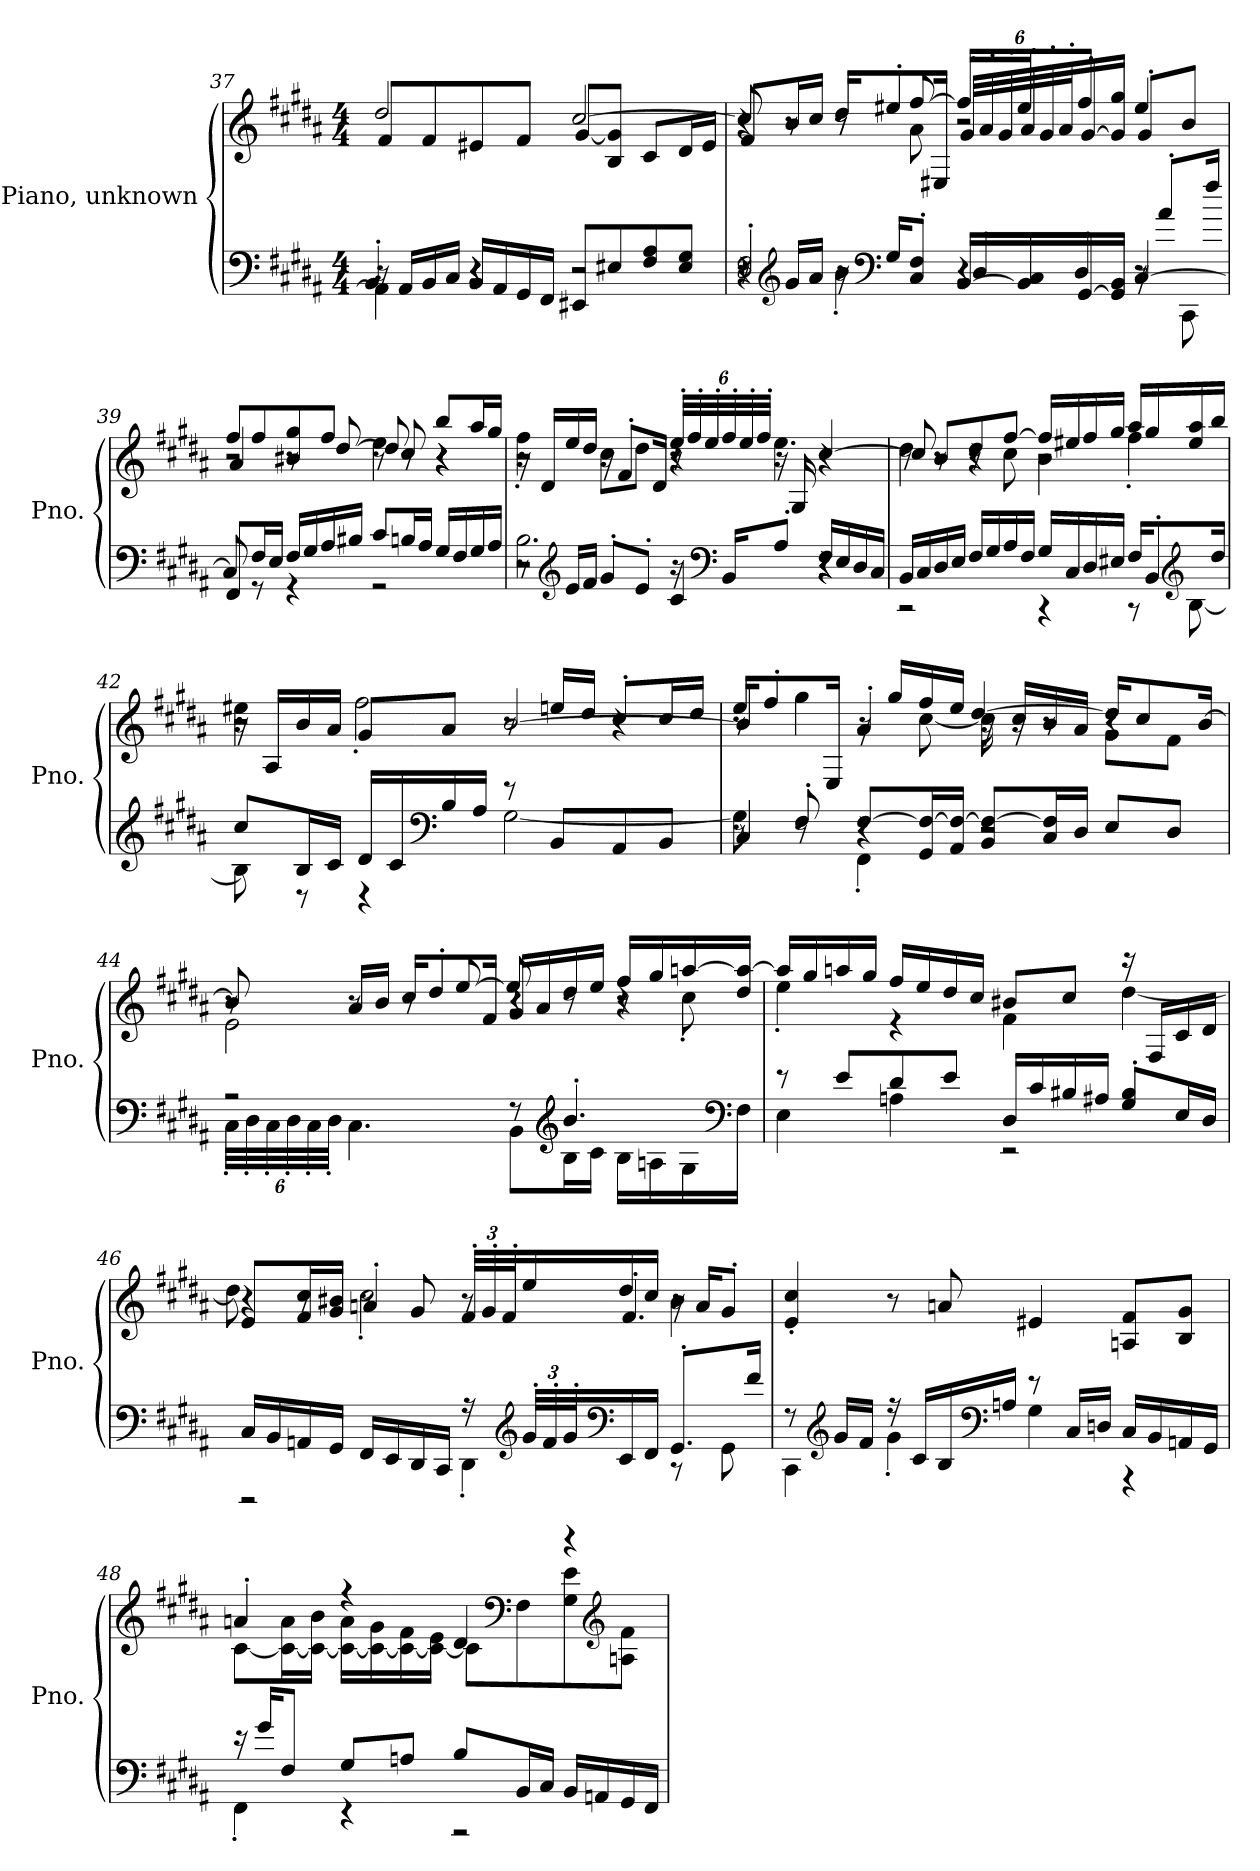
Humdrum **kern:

**kern	**kern
*part1	*part1
*staff2	*staff1
*I"Piano, unknown	*
*I'Pno.	*
!!LO:LB:g=z
*clefF4	*clefG2
*k[f#c#g#d#a#]	*k[f#c#g#d#a#]
*M4/4	*M4/4
=37	=37
*^	*^
*	*^	*	*
16r	4AA#\]	4BB'/	2dd#/	8f#/L
16AA#/LL	.	.	.	.
16BB/	.	.	.	8f#/
16C#/JJ	.	.	.	.
16BB/LL	4r	4r	.	8e#X/
16AA#/	.	.	.	.
16GG#/	.	.	.	8f#/J
16FF#/JJ	.	.	.	.
8EE#X/L	2r	2r	[2cc#/	[8g#/L
8E#X/	.	.	.	8B/ 8g#/]J
8F#/ 8A#/	.	.	.	8c#/L
8E#/ 8G#/J	.	.	.	16d#/L
.	.	.	.	16e#/JJ
=38	=38	=38	=38	=38
*	*	*	*	*^
8r	4r	2D#/' 2F#/'	8cc#/]	4r	8f#/L
*clefG2	*	*	*	*	*
16g#/LL	.	.	8r	.	16b/L
16a#/JJ	.	.	.	.	16cc#/JJ
16r	4b'\	.	8r	8r	16dd#/KL
*clefF4	*	*	*	*	*
16G#/KL	.	.	.	.	8ee#X'/
8C#/' 8F#/'J	.	.	[8ff#/	8a#\	.
.	.	.	.	.	16E#X/Jk
*	*	*	*	*	*Xbrackettup
[16BB/LL	4r	8D#'/L	16ff#/LL]	2r	48g#'/LLL
.	.	.	.	.	48a#'/
.	.	.	.	.	48g#'/
16BB/] 16C#/	.	.	16ee#/J	.	48a#'/
.	.	.	.	.	48g#'/
.	.	.	.	.	48a#'/J
[16GG#/	.	8D#'/J	8ff#'/J	.	[16g#/
16GG#/] 16BB/JJ	.	.	.	.	16g#/] 16gg#/JJ
16r	8r	[4C#/	4ee#/	.	8g#'/L
8a#'/L	.	.	.	.	.
.	8CC#\	.	.	.	8b/J
16ff#/Jk	.	.	.	.	.
*	*v	*v	*	*	*
!!LO:PB:g=z	!!	!!
=39	=39	=39	=39	=39
8FF#/L	8C#/]	8ff#/L	2r	4a#/
16F#/L	8r	8ff#/	.	.
16E/JJ	.	.	.	.
16F#/LL	4r	8b#X/ 8gg#/	.	8r
16G#/	.	.	.	.
16A#/	.	8ff#/J	.	[8dd#/
16B#X/JJ	.	.	.	.
8c#/L	2r	8r	4ee\	8dd#/]
16Bn/L	.	8cc#/	.	8r
16A#/JJ	.	.	.	.
16G#/LL	.	8bb/L	4r	4r
16F#/	.	.	.	.
16G#/	.	16aa#/L	.	.
16A#/JJ	.	16gg#/JJ	.	.
=40	=40	=40	=40	=40
*	*^	*	*	*
2r	2.B\	8r	16r	4ff#'\	2r
.	.	.	16d#/LL	.	.
*clefG2	*	*	*	*	*
.	.	16e/LL	16ee/	.	.
.	.	16f#/JJ	16dd#/JJ	.	.
.	.	8g#'/L	16r	8cc#\L	.
.	.	.	8f#'/L	.	.
.	.	8e'/J	.	8dd#\J	.
.	.	.	16d#/Jk	.	.
4c#/	.	16r	48ee'/LLL	8r	4r
.	.	.	48ff#'/	.	.
.	.	.	48ee'/	.	.
*clefF4	*	*	*	*	*
.	.	16BB/KL	48ff#'/	.	.
.	.	.	48ee'/	.	.
.	.	.	48ff#'/JJJ	.	.
.	.	8A#'/J	16r	4.ee\	.
.	.	.	16G#/	.	.
4r	4r	16F#/LL	4r	.	[4cc#/
.	.	16E/	.	.	.
.	.	16D#/	.	.	.
.	.	16C#/JJ	.	.	.
*	*v	*v	*	*	*
!!LO:LB:g=z	!!	!!
=41	=41	=41	=41	=41
16BB/LL	2r	8r	4dd#\	8cc#/]
16C#/	.	.	.	.
16D#/	.	8b/L	.	8r
16E/JJ	.	.	.	.
16F#/LL	.	8dd#/	8r	4r
16G#/	.	.	.	.
16A#/	.	[8ff#/J	8cc#\	.
16F#/JJ	.	.	.	.
16G#/LL	4r	16ff#/LL]	4b\	2r
16C#/	.	16ee#X/	.	.
16D#/	.	16ff#/	.	.
16E#X/JJ	.	16gg#/JJ	.	.
16F#/KL	8r	16aa#/LL	4ff#'\	.
8BB'/	.	16gg#/	.	.
*clefG2	*	*	*	*
.	[8B\	16ee#/ 16aa#/	.	.
16dd#/Jk	.	16bb/JJ	.	.
=42	=42	=42	=42	=42
8cc#/L	8B\]	16r	4ee#X\	2r
.	.	16A#/LL	.	.
16B/L	8r	16b/	.	.
16c#/JJ	.	16a#/JJ	.	.
16d#/LL	4r	8g#/L	2ff#'\	.
16c#/	.	.	.	.
*clefF4	*	*	*	*
16B/	.	8a#/J	.	.
16A#/JJ	.	.	.	.
8r	[2G#\	8r	.	[2b/
8BB/L	.	16een/LL	.	.
.	.	16dd#/JJ	.	.
8AA#/	.	8cc#'/L	4r	.
8BB/J	.	16cc#/L	.	.
.	.	16dd#/JJ	.	.
!!LO:LB:g=z	!!	!!
=43	=43	=43	=43	=43
*	*^	*	*	*
8r	8G#\]	4C#/	16ee/KL	8r	4b/]
.	.	.	8ff#'/	.	.
8F#'/	8r	.	.	4gg#\	.
.	.	.	16E/Jk	.	.
[8F#/L	4FF#'\	4r	16r	.	4a#'/
.	.	.	16gg#/LL	.	.
16GG#/ 16F#/_L	.	.	16ff#/	[8cc#\	.
16AA#/ 16F#/_JJ	.	.	16ee/JJ	.	.
8BB/ 8F#/_L	2r	2r	16r	16cc#\]	[4dd#/
.	.	.	16cc#/LL	16r	.
16C#/ 16F#/]L	.	.	16b/	8r	.
16D#/JJ	.	.	16a#/JJ	.	.
8E/L	.	.	4r	8g#\L	16dd#/KL]
.	.	.	.	.	8cc#/
8D#/J	.	.	.	8f#\J	.
.	.	.	.	.	[16b/Jk
*	*v	*v	*	*	*
!!LO:LB:g=z	!!	!!
=44	=44	=44	=44	=44
*	*Xbrackettup	*	*	*
2r	48C#'\LLL	8r	2e\	8b/]
.	48D#'\	.	.	.
.	48C#'\	.	.	.
.	48D#'\	.	.	.
.	48C#'\	.	.	.
.	48D#'\JJJ	.	.	.
.	4.C#\	16a#/LL	.	8r
.	.	16b/JJ	.	.
.	.	16cc#/KL	.	8r
.	.	8dd#'/	.	.
.	.	.	.	[8ee/
.	.	16f#/Jk	.	.
8r	8BB\L	16g#/LL	4r	8ee/]
.	.	16a#/	.	.
*clefG2	*	*	*	*
4.b'/	16B\L	16dd#/	.	8r
.	16c#\JJ	16ee/JJ	.	.
.	16B\LL	16ff#/LL	8r	4r
.	16An\	16gg#/	.	.
.	16G#\	[16aan/	8cc#'\	.
*clefF4	*	*	*	*
.	16F#\JJ	16dd#/ 16aa/_JJ	.	.
*	*	*	*v	*v
!!LO:LB:g=z
=45	=45	=45	=45
8r	4E\	16aa/LL]	4ee'\
.	.	16gg#/	.
8e/L	.	16aan/	.
.	.	16gg#/JJ	.
8d#/	4An\	16ff#/LL	4r
.	.	16ee/	.
8e/J	.	16dd#/	.
.	.	16cc#/JJ	.
16D#/LL	2r	8b#X/L	4f#\
16c#/	.	.	.
16B#X/	.	8cc#/J	.
16A#X/JJ	.	.	.
8G#/' 8B#/'L	.	16r	[4dd#\
.	.	16F#/LL	.
16E/L	.	16c#/	.
16D#/JJ	.	16d#/JJ	.
!!LO:LB:g=z
=46	=46	=46	=46
*	*	*	*^
16C#/LL	2r	8e/L	8dd#\]	4r
16BB/	.	.	.	.
16AAn/	.	16f#/ 16cc#/L	8r	.
16GG#/JJ	.	16g#/ 16b#X/JJ	.	.
16FF#/LL	.	8r	2cc#'\	4an'/
16EE/	.	.	.	.
16DD#/	.	8g#/	.	.
16CC#/JJ	.	.	.	.
16r	4DD#'\	48f#'/LLL	.	8r
.	.	48g#'/	.	.
.	.	48f#'/J	.	.
*clefG2	*	*	*	*
48g#'/LLL	.	16ee/	.	.
48f#'/	.	.	.	.
48g#'/J	.	.	.	.
*clefF4	*	*	*	*
16EE/	.	16dd#/	.	4.f#'/
16FF#/JJ	.	16cc#/JJ	.	.
8.GG#'/L	8r	16r	4b#\	.
.	.	16a/KL	.	.
.	8GG#\	8g#'/J	.	.
16f#/Jk	.	.	.	.
*	*	*v	*v	*v
!!LO:PB:g=z
=47	=47	=47
8r	4CC#\	4e/' 4cc#/'
*clefG2	*	*
16g#/LL	.	.
16f#/JJ	.	.
16r	4g#'\	8r
16c#/LL	.	.
16B/	.	8an/
*clefF4	*	*
16An/JJ	.	.
8r	4G#\	4e#X/
16C#/LL	.	.
16Dn/JJ	.	.
16C#/LL	4r	8An/ 8f#/L
16BB/	.	.
16AAn/	.	8B/ 8g#/J
16GG#/JJ	.	.
=48	=48	=48
*	*	*^
16r	4FF#'\	4an'/	[8c#\L
16g#/KL	.	.	.
8F#/J	.	.	16c#\_ 16a\L
.	.	.	16c#\_ 16b\JJ
8G#/L	4r	4r	16c#\_ 16a\LL
.	.	.	16c#\_ 16g#\
8An/J	.	.	16c#\_ 16f#\
.	.	.	16c#\_ 16e\JJ
8B/L	2r	4d#/	8c#\L]
*	*	*clefF4	*
16BB/L	.	.	8F#\
16C#/JJ	.	.	.
16BB/LL	.	4r	8G#\ 8e\
16AAn/	.	.	.
*	*	*clefG2	*
16GG#/	.	.	8An\ 8f#\J
16FF#/JJ	.	.	.
*v	*v	*	*
*	*v	*v
=	=
*-	*-
